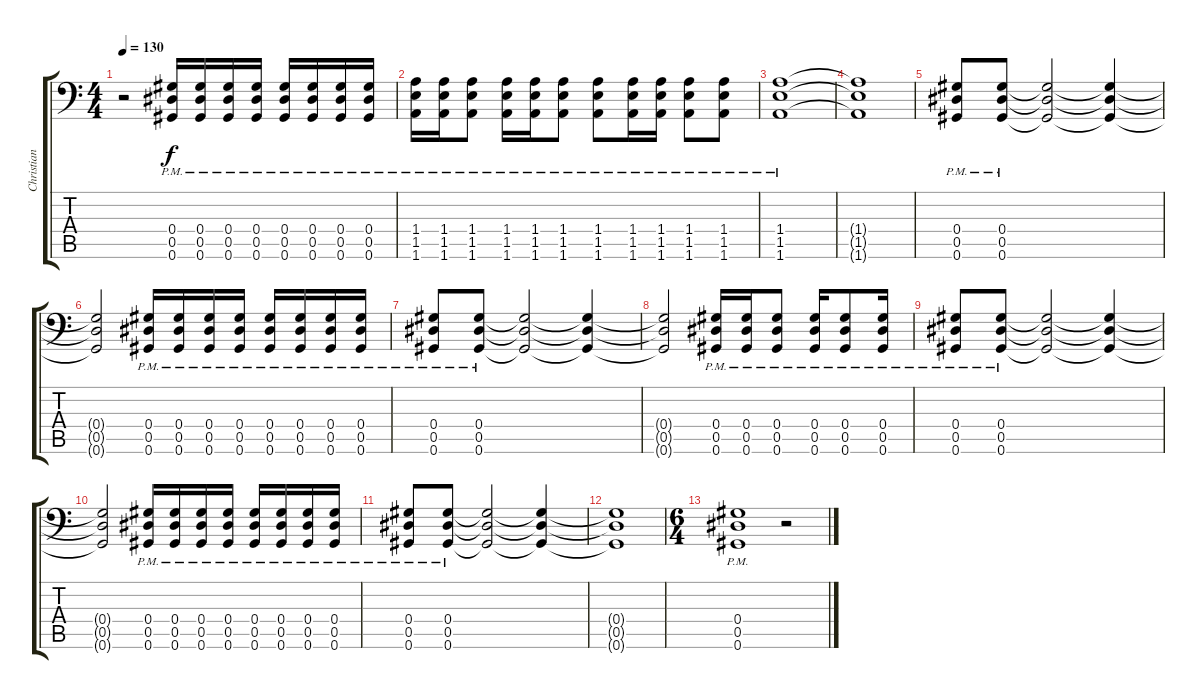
\track ("Christian" "Christian") {instrument distortionguitar}
\staff {score tabs}
\tuning (Bb3 F3 Db3 Ab2 Eb2 Ab1) {hide}
\ts (4 4)
\tempo 130
\clef f4
\ks c
r.2{dy f} (0.4{pm} 0.5{pm} 0.6{pm}).16 (0.4{pm} 0.5{pm} 0.6{pm}).16 (0.4{pm} 0.5{pm} 0.6{pm}).16 (0.4{pm} 0.5{pm} 0.6{pm}).16 (0.4{pm} 0.5{pm} 0.6{pm}).16 (0.4{pm} 0.5{pm} 0.6{pm}).16 (0.4{pm} 0.5{pm} 0.6{pm}).16 (0.4{pm} 0.5{pm} 0.6{pm}).16 |
(1.4{pm} 1.5{pm} 1.6{pm}).16 (1.4{pm} 1.5{pm} 1.6{pm}).16 (1.4{pm} 1.5{pm} 1.6{pm}).8 (1.4{pm} 1.5{pm} 1.6{pm}).16 (1.4{pm} 1.5{pm} 1.6{pm}).16 (1.4{pm} 1.5{pm} 1.6{pm}).8 (1.4{pm} 1.5{pm} 1.6{pm}).8 (1.4{pm} 1.5{pm} 1.6{pm}).16 (1.4{pm} 1.5{pm} 1.6{pm}).16 (1.4{pm} 1.5{pm} 1.6{pm}).8 (1.4{pm} 1.5{pm} 1.6{pm}).8 |
(1.4 1.5{pm} 1.6).1 |
(1.4{t} 1.5{t} 1.6{t}).1 |
(0.4{pm} 0.5{pm} 0.6{pm}).8 (0.4{pm} 0.5{pm} 0.6{pm}).8 (0.4{t} 0.5{t} 0.6{t}).2 (0.4{t} 0.5{t} 0.6{t}).4 |
(0.4{t} 0.5{t} 0.6{t}).2 (0.4{pm} 0.5{pm} 0.6{pm}).16 (0.4{pm} 0.5{pm} 0.6{pm}).16 (0.4{pm} 0.5{pm} 0.6{pm}).16 (0.4{pm} 0.5{pm} 0.6{pm}).16 (0.4{pm} 0.5{pm} 0.6{pm}).16 (0.4{pm} 0.5{pm} 0.6{pm}).16 (0.4{pm} 0.5{pm} 0.6{pm}).16 (0.4{pm} 0.5{pm} 0.6{pm}).16 |
(0.4{pm} 0.5{pm} 0.6{pm}).8 (0.4{pm} 0.5{pm} 0.6{pm}).8 (0.4{t} 0.5{t} 0.6{t}).2 (0.4{t} 0.5{t} 0.6{t}).4 |
(0.4{t} 0.5{t} 0.6{t}).2 (0.4{pm} 0.5{pm} 0.6{pm}).16 (0.4{pm} 0.5{pm} 0.6{pm}).16 (0.4{pm} 0.5{pm} 0.6{pm}).8 (0.4{pm} 0.5{pm} 0.6{pm}).16 (0.4{pm} 0.5{pm} 0.6{pm}).8 (0.4{pm} 0.5{pm} 0.6{pm}).16 |
(0.4{pm} 0.5{pm} 0.6{pm}).8 (0.4{pm} 0.5{pm} 0.6{pm}).8 (0.4{t} 0.5{t} 0.6{t}).2 (0.4{t} 0.5{t} 0.6{t}).4 |
(0.4{t} 0.5{t} 0.6{t}).2 (0.4{pm} 0.5{pm} 0.6{pm}).16 (0.4{pm} 0.5{pm} 0.6{pm}).16 (0.4{pm} 0.5{pm} 0.6{pm}).16 (0.4{pm} 0.5{pm} 0.6{pm}).16 (0.4{pm} 0.5{pm} 0.6{pm}).16 (0.4{pm} 0.5{pm} 0.6{pm}).16 (0.4{pm} 0.5{pm} 0.6{pm}).16 (0.4{pm} 0.5{pm} 0.6{pm}).16 |
(0.4{pm} 0.5{pm} 0.6{pm}).8 (0.4{pm} 0.5{pm} 0.6{pm}).8 (0.4{t} 0.5{t} 0.6{t}).2 (0.4{t} 0.5{t} 0.6{t}).4 |
(0.4{t} 0.5{t} 0.6{t}).1 |
\ts (6 4)
(0.4 0.5 0.6{pm}).1 r.2
